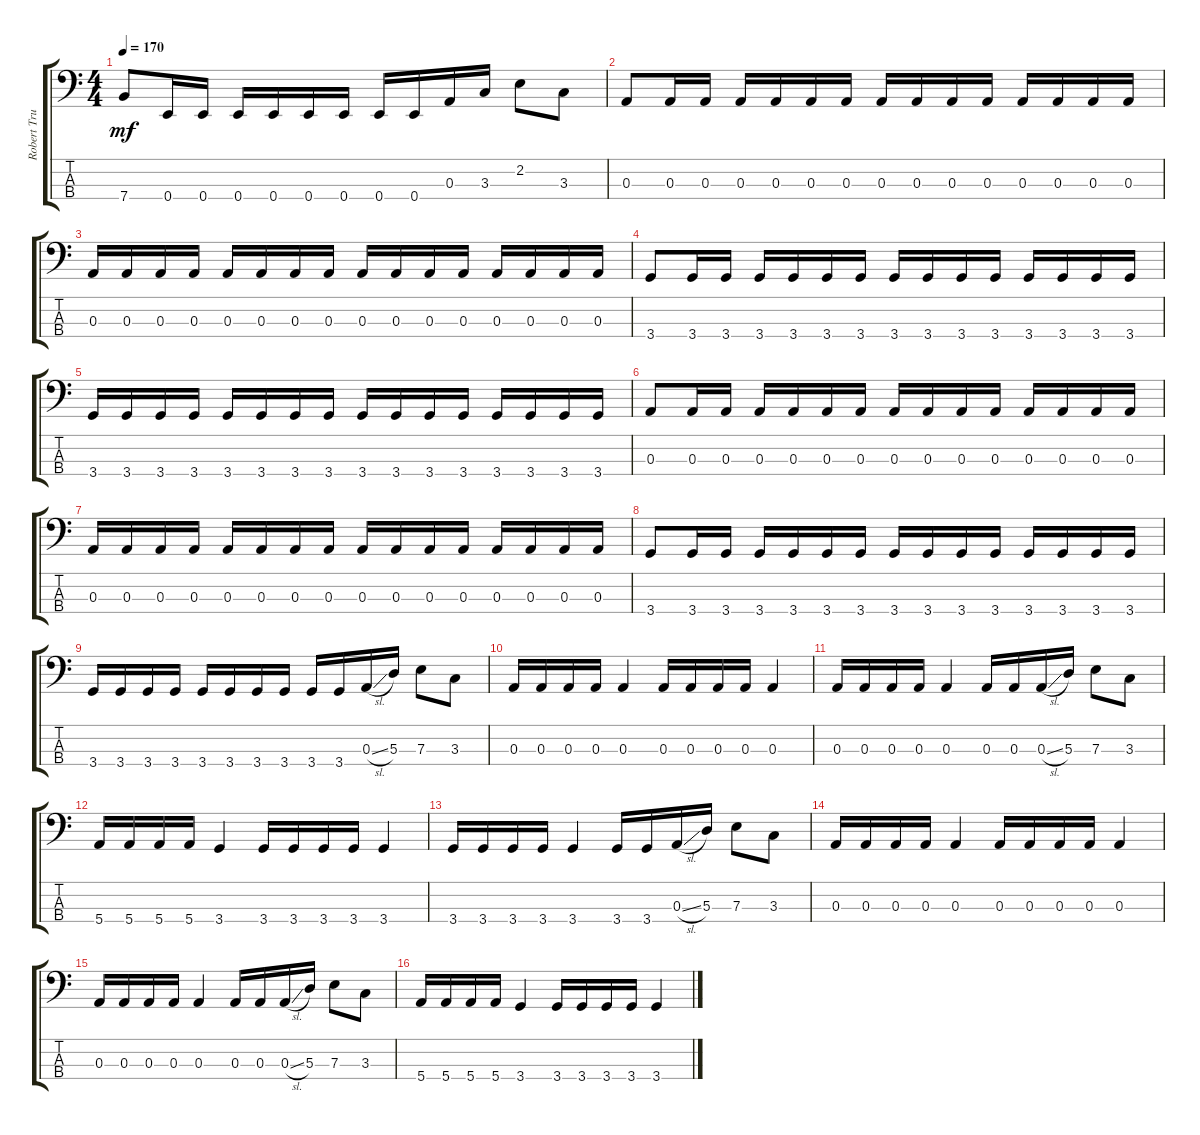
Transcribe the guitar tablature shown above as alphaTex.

\track ("Robert Trujillo" "Robert Tru") {instrument electricbassfinger}
\staff {score tabs}
\tuning (G2 D2 A1 E1) {hide}
\ts (4 4)
\tempo 170
\clef f4
\ks c
7.4.8{dy mf} 0.4.16 0.4.16 0.4.16 0.4.16 0.4.16 0.4.16 0.4.16 0.4.16 0.3.16 3.3.16 2.2.8 3.3.8 |
0.3.8 0.3.16 0.3.16 0.3.16 0.3.16 0.3.16 0.3.16 0.3.16 0.3.16 0.3.16 0.3.16 0.3.16 0.3.16 0.3.16 0.3.16 |
0.3.16 0.3.16 0.3.16 0.3.16 0.3.16 0.3.16 0.3.16 0.3.16 0.3.16 0.3.16 0.3.16 0.3.16 0.3.16 0.3.16 0.3.16 0.3.16 |
3.4.8 3.4.16 3.4.16 3.4.16 3.4.16 3.4.16 3.4.16 3.4.16 3.4.16 3.4.16 3.4.16 3.4.16 3.4.16 3.4.16 3.4.16 |
3.4.16 3.4.16 3.4.16 3.4.16 3.4.16 3.4.16 3.4.16 3.4.16 3.4.16 3.4.16 3.4.16 3.4.16 3.4.16 3.4.16 3.4.16 3.4.16 |
0.3.8 0.3.16 0.3.16 0.3.16 0.3.16 0.3.16 0.3.16 0.3.16 0.3.16 0.3.16 0.3.16 0.3.16 0.3.16 0.3.16 0.3.16 |
0.3.16 0.3.16 0.3.16 0.3.16 0.3.16 0.3.16 0.3.16 0.3.16 0.3.16 0.3.16 0.3.16 0.3.16 0.3.16 0.3.16 0.3.16 0.3.16 |
3.4.8 3.4.16 3.4.16 3.4.16 3.4.16 3.4.16 3.4.16 3.4.16 3.4.16 3.4.16 3.4.16 3.4.16 3.4.16 3.4.16 3.4.16 |
3.4.16 3.4.16 3.4.16 3.4.16 3.4.16 3.4.16 3.4.16 3.4.16 3.4.16 3.4.16 0.3{sl}.16 5.3.16 7.3.8 3.3.8 |
0.3.16 0.3.16 0.3.16 0.3.16 0.3.4 0.3.16 0.3.16 0.3.16 0.3.16 0.3.4 |
0.3.16 0.3.16 0.3.16 0.3.16 0.3.4 0.3.16 0.3.16 0.3{sl}.16 5.3.16 7.3.8 3.3.8 |
5.4.16 5.4.16 5.4.16 5.4.16 3.4.4 3.4.16 3.4.16 3.4.16 3.4.16 3.4.4 |
3.4.16 3.4.16 3.4.16 3.4.16 3.4.4 3.4.16 3.4.16 0.3{sl}.16 5.3.16 7.3.8 3.3.8 |
0.3.16 0.3.16 0.3.16 0.3.16 0.3.4 0.3.16 0.3.16 0.3.16 0.3.16 0.3.4 |
0.3.16 0.3.16 0.3.16 0.3.16 0.3.4 0.3.16 0.3.16 0.3{sl}.16 5.3.16 7.3.8 3.3.8 |
5.4.16 5.4.16 5.4.16 5.4.16 3.4.4 3.4.16 3.4.16 3.4.16 3.4.16 3.4.4
